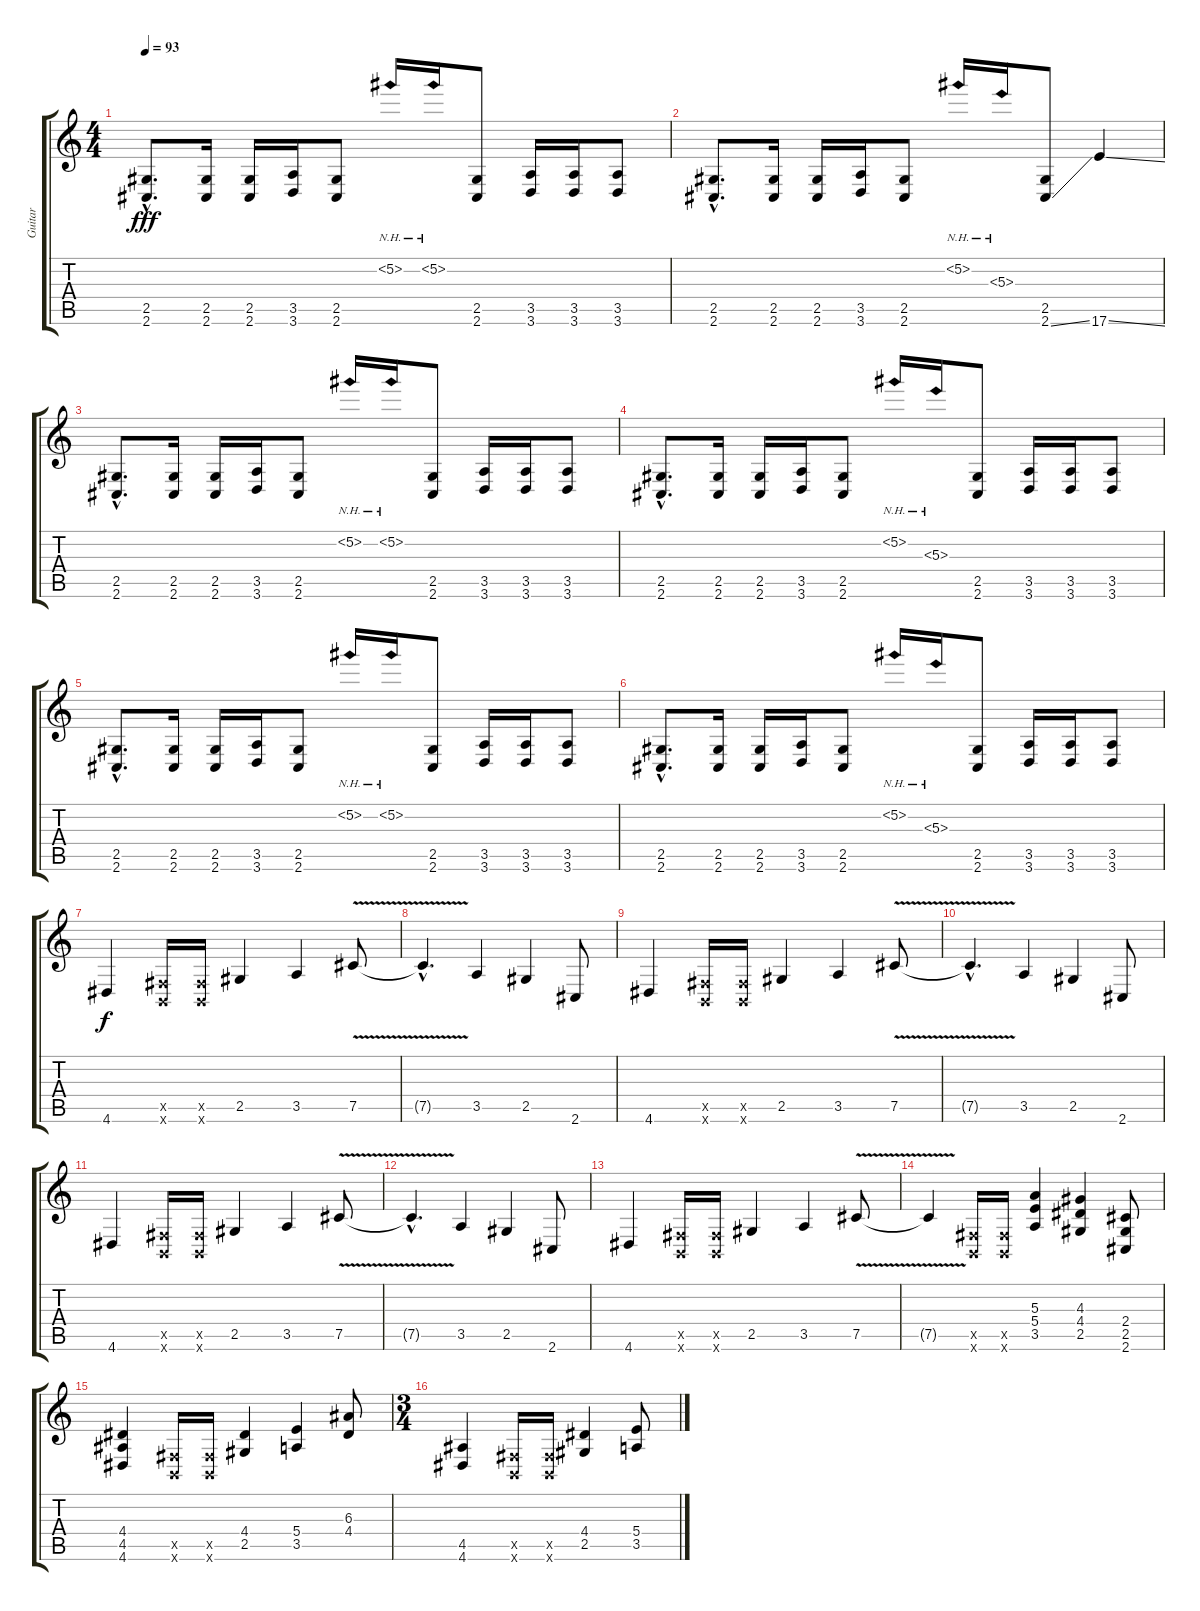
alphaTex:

\track ("Guitar" "Guitar") {instrument overdrivenguitar}
\staff {score tabs}
\tuning (Db4 Ab3 E3 B2 Gb2 B1) {hide}
\ts (4 4)
\tempo 93
\clef g2
\ks c
(2.5{hac} 2.6{hac}).8{d dy fff} (2.5 2.6).16 (2.5 2.6).16 (3.5 3.6).16 (2.5 2.6).8 5.2{nh}.16 5.2{nh}.16 (2.5 2.6).8 (3.5 3.6).16 (3.5 3.6).16 (3.5 3.6).8 |
(2.5{hac} 2.6{hac}).8{d} (2.5 2.6).16 (2.5 2.6).16 (3.5 3.6).16 (2.5 2.6).8 5.2{nh}.16 5.3{nh}.16 (2.5 2.6{ss}).8 17.6{ss}.4 |
(2.5{hac} 2.6{hac}).8{d} (2.5 2.6).16 (2.5 2.6).16 (3.5 3.6).16 (2.5 2.6).8 5.2{nh}.16 5.2{nh}.16 (2.5 2.6).8 (3.5 3.6).16 (3.5 3.6).16 (3.5 3.6).8 |
(2.5{hac} 2.6{hac}).8{d} (2.5 2.6).16 (2.5 2.6).16 (3.5 3.6).16 (2.5 2.6).8 5.2{nh}.16 5.3{nh}.16 (2.5 2.6).8 (3.5 3.6).16 (3.5 3.6).16 (3.5 3.6).8 |
(2.5{hac} 2.6{hac}).8{d} (2.5 2.6).16 (2.5 2.6).16 (3.5 3.6).16 (2.5 2.6).8 5.2{nh}.16 5.2{nh}.16 (2.5 2.6).8 (3.5 3.6).16 (3.5 3.6).16 (3.5 3.6).8 |
(2.5{hac} 2.6{hac}).8{d} (2.5 2.6).16 (2.5 2.6).16 (3.5 3.6).16 (2.5 2.6).8 5.2{nh}.16 5.3{nh}.16 (2.5 2.6).8 (3.5 3.6).16 (3.5 3.6).16 (3.5 3.6).8 |
4.6.4{dy f} (0.5{x} 0.6{x}).16 (0.5{x} 0.6{x}).16 2.5.4 3.5.4 7.5{v}.8 |
7.5{hac t}.4{d} 3.5.4 2.5.4 2.6.8 |
4.6.4 (0.5{x} 0.6{x}).16 (0.5{x} 0.6{x}).16 2.5.4 3.5.4 7.5{v}.8 |
7.5{hac t}.4{d} 3.5.4 2.5.4 2.6.8 |
4.6.4 (0.5{x} 0.6{x}).16 (0.5{x} 0.6{x}).16 2.5.4 3.5.4 7.5{v}.8 |
7.5{hac t}.4{d} 3.5.4 2.5.4 2.6.8 |
4.6.4 (0.5{x} 0.6{x}).16 (0.5{x} 0.6{x}).16 2.5.4 3.5.4 7.5{v}.8 |
7.5{t}.4 (0.5{x} 0.6{x}).16 (0.5{x} 0.6{x}).16 (5.3 5.4 3.5).4 (4.3 4.4 2.5).4 (2.4 2.5 2.6).8 |
(4.4 4.5 4.6).4 (0.5{x} 0.6{x}).16 (0.5{x} 0.6{x}).16 (4.4 2.5).4 (5.4 3.5).4 (6.3 4.4).8 |
\ts (3 4)
(4.5 4.6).4 (0.5{x} 0.6{x}).16 (0.5{x} 0.6{x}).16 (4.4 2.5).4 (5.4 3.5).8
